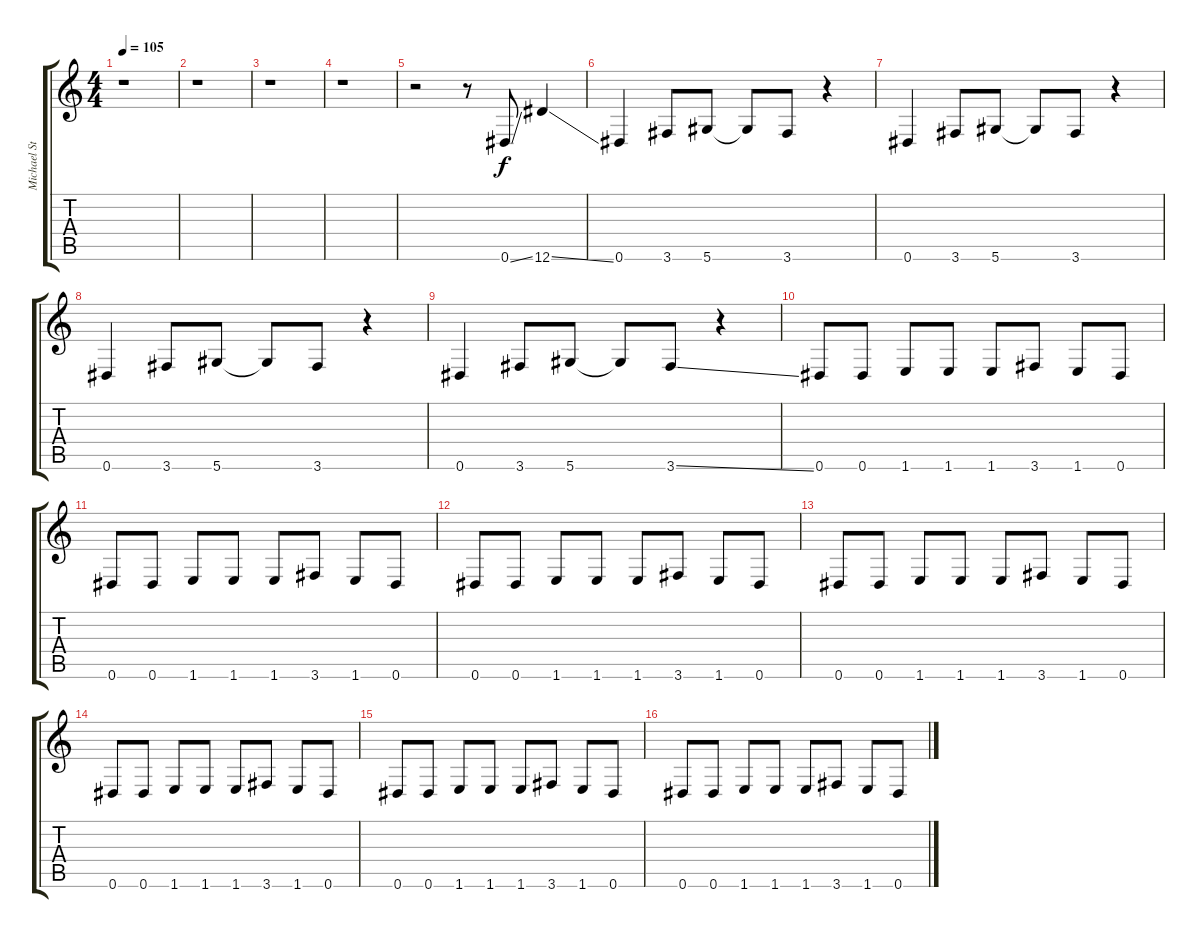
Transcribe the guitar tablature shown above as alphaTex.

\track ("Michael Starr - Bass" "Michael St") {instrument electricbassfinger}
\staff {score tabs}
\tuning (Eb4 Bb3 Gb3 Db3 Ab2 Eb2) {hide}
\ts (4 4)
\tempo 105
\clef g2
\ks c
r.1{dy f instrument electricbassfinger} |
r.1 |
r.1 |
r.1 |
r.2 r.8 0.6{ss}.8 12.6{ss}.4 |
0.6.4 3.6.8 5.6.8 5.6{t}.8 3.6.8 r.4 |
0.6.4 3.6.8 5.6.8 5.6{t}.8 3.6.8 r.4 |
0.6.4 3.6.8 5.6.8 5.6{t}.8 3.6.8 r.4 |
0.6.4 3.6.8 5.6.8 5.6{t}.8 3.6{ss}.8 r.4 |
0.6.8 0.6.8 1.6.8 1.6.8 1.6.8 3.6.8 1.6.8 0.6.8 |
0.6.8 0.6.8 1.6.8 1.6.8 1.6.8 3.6.8 1.6.8 0.6.8 |
0.6.8 0.6.8 1.6.8 1.6.8 1.6.8 3.6.8 1.6.8 0.6.8 |
0.6.8 0.6.8 1.6.8 1.6.8 1.6.8 3.6.8 1.6.8 0.6.8 |
0.6.8 0.6.8 1.6.8 1.6.8 1.6.8 3.6.8 1.6.8 0.6.8 |
0.6.8 0.6.8 1.6.8 1.6.8 1.6.8 3.6.8 1.6.8 0.6.8 |
0.6.8 0.6.8 1.6.8 1.6.8 1.6.8 3.6.8 1.6.8 0.6.8
